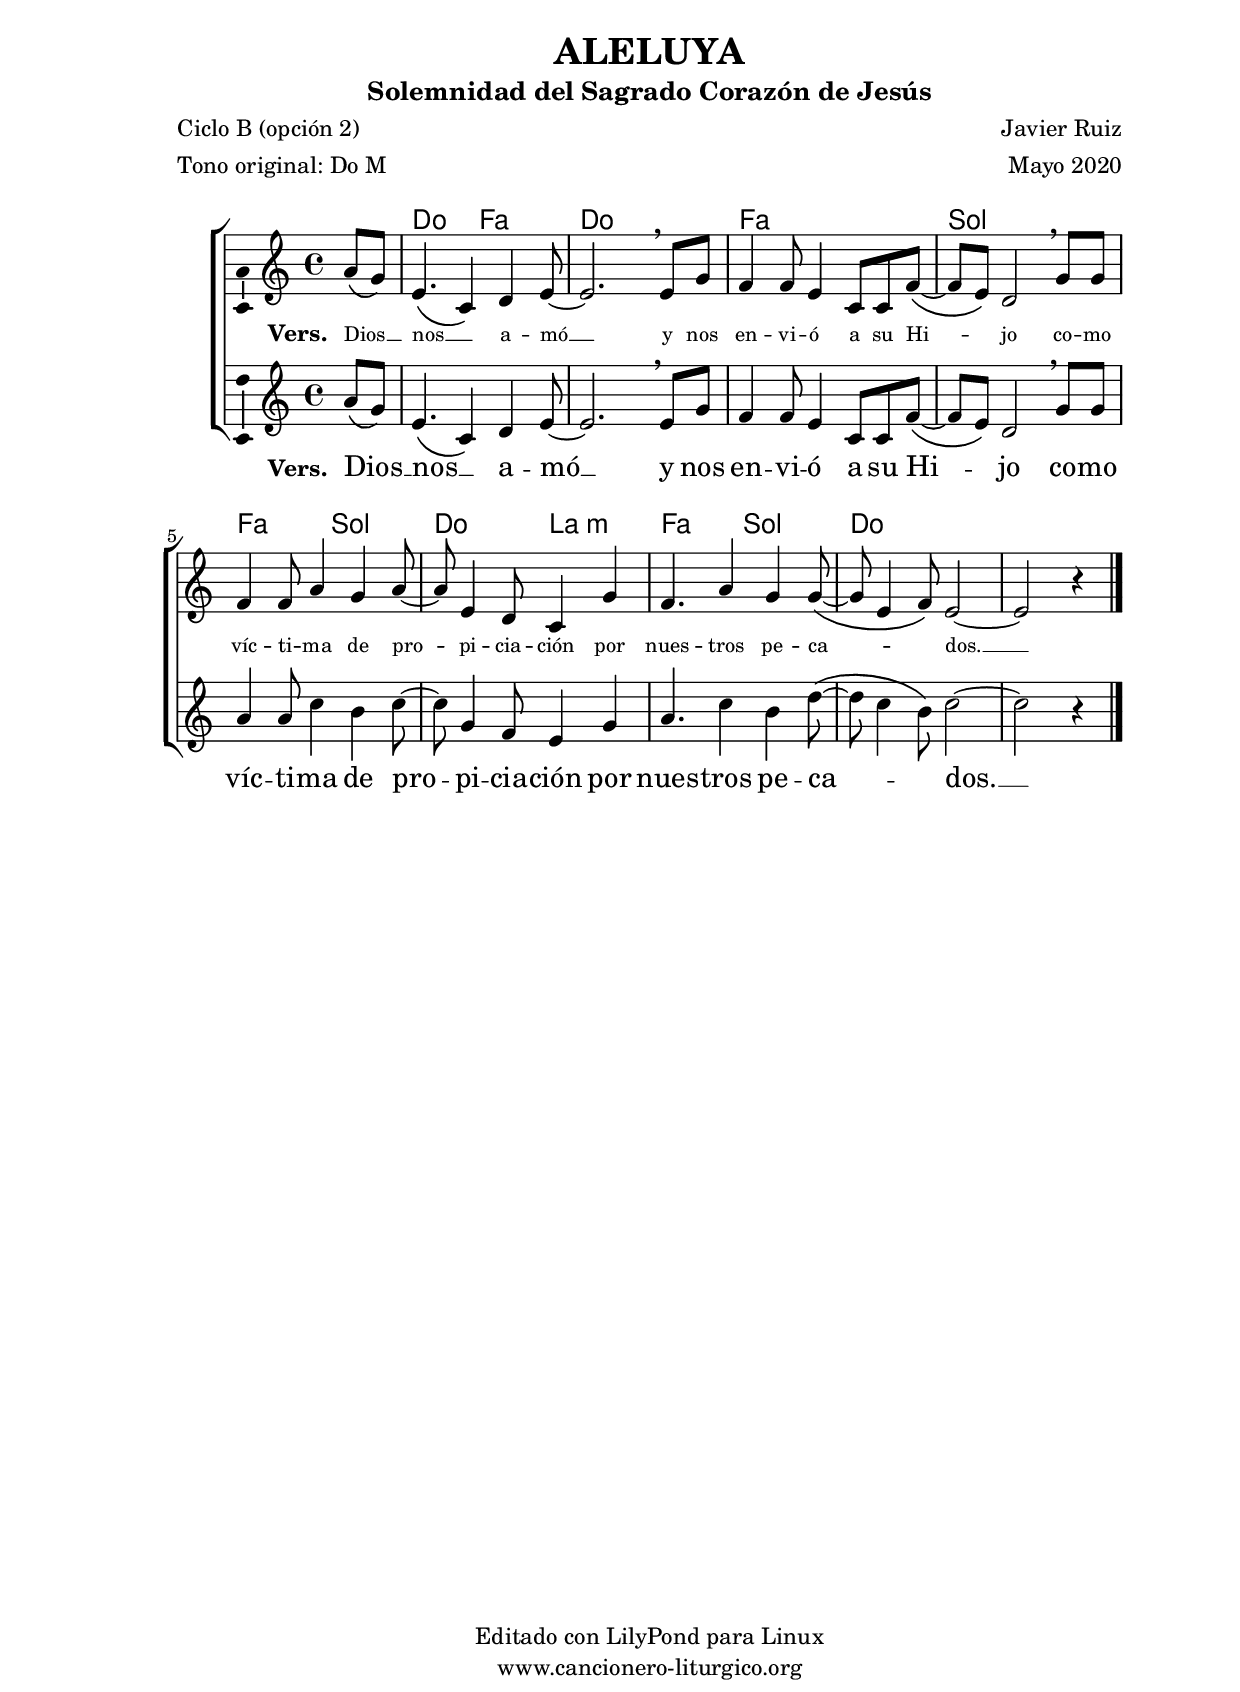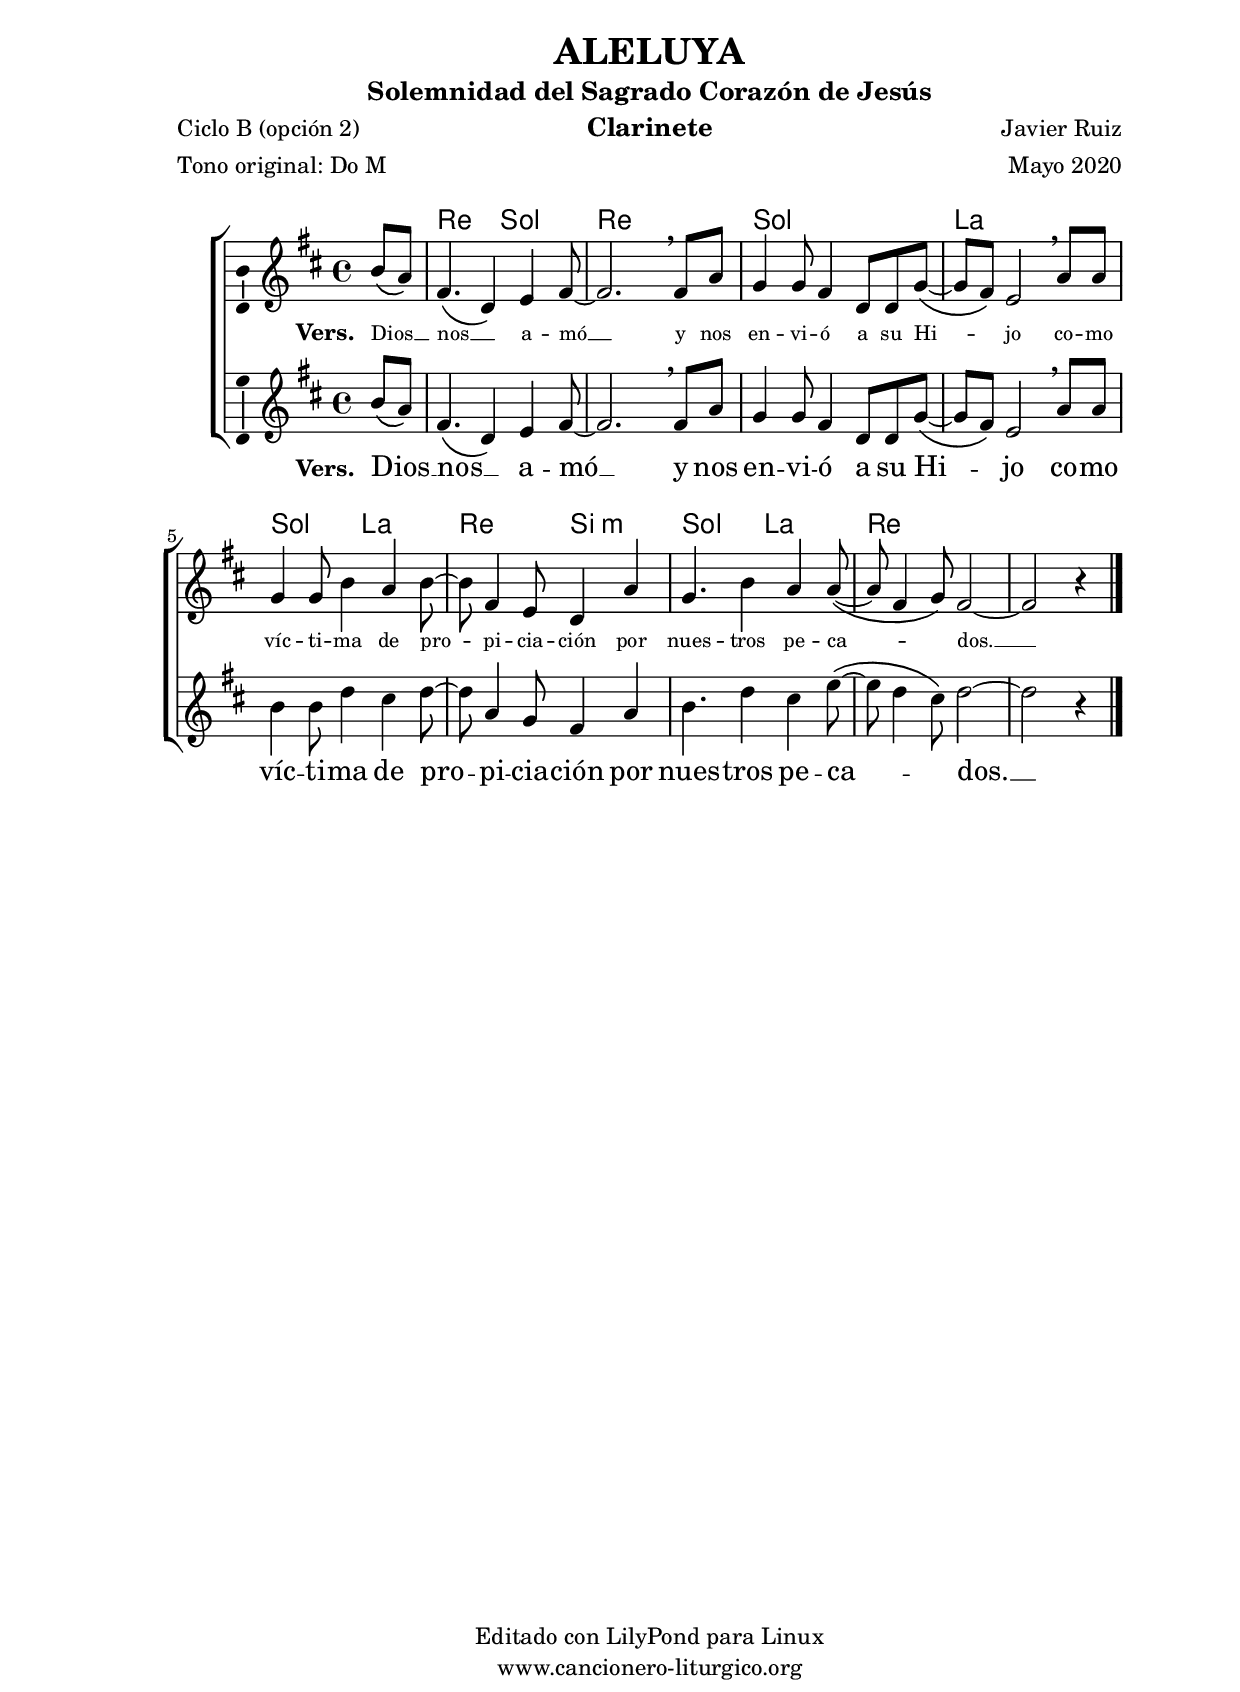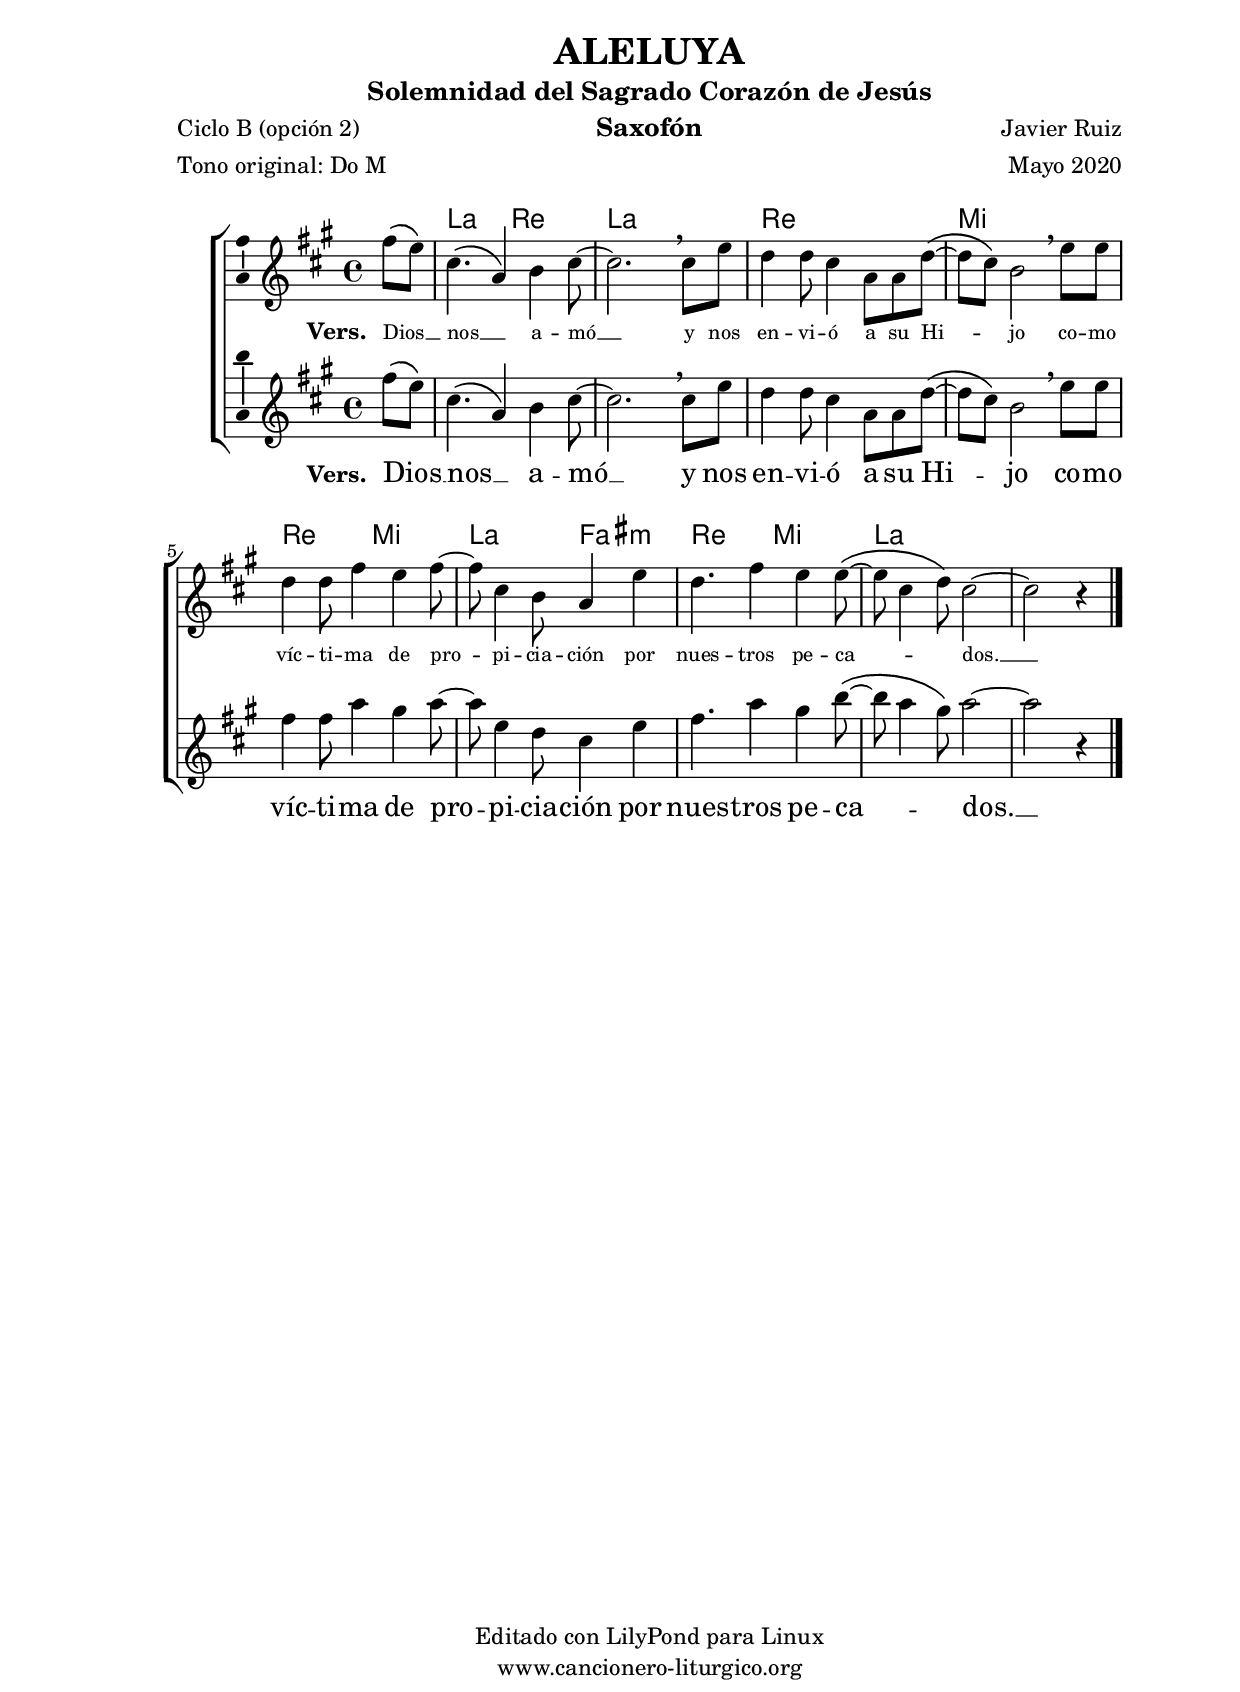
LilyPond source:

%
%para convertir .midi en .wav:
%timidity filename.midi -Ow -o finename.wav
%
%
%Para convertir de .wav a .mp3:
%lame -h -m j filename.wav
%
%
%para escuchar el midi:
%timidity nombrefichero.midi
%


%versión de lilypond para la que se ha escrito esta partitura:
\version "2.16.0"

	%Tamaño papel
	#(set-default-paper-size "a4")
	%Tamaño partitura
	#(set-global-staff-size 20)
	%No responde al pulsar sobre una nota
	#(ly:set-option 'point-and-click #f)

%parámetros del encabezamiento:
\header {
	title = "ALELUYA"
	subtitle = "Solemnidad del Sagrado Corazón de Jesús"
	composer = "Javier Ruiz"
	poet = "Ciclo B (opción 2)"
	meter = "Tono original: Do M"
	arranger = "Mayo 2020"
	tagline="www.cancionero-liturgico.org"
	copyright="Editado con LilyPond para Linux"
	tiempo = "Pascua"
	usos = "Aleluya"
	letra = "Aleluya. Dios nos amó y nos envió a su Hijo como víctima de propiciación por nuestros pecados."
	}

%parámetros asociados al papel:
\paper  {
	oddHeaderMarkup = \markup {\fill-line { \on-the-fly #not-first-page \fromproperty #'header:title \on-the-fly #not-first-page \fromproperty #'header:composer }}
	evenHeaderMarkup = \markup {\fill-line { \fromproperty #'header:composer \fromproperty #'header:title }}
	#(set-paper-size "a4")
	print-page-number = ##f
	first-page-number = 1
	print-first-page-number = ##f
%	head-separation = 3.0 \cm
	top-margin = 1.5 \cm
%	top-margin = 2.0 \cm
%%%	bottom-margin = 0.5\cm
	bottom-margin = 0.2\cm
	left-margin = 3.0 \cm
	line-width = 16.0 \cm 
	indent = 8\mm
	interscoreline = 2.\mm
	between-system-space = 15\mm
%	para que las partituras no llenen la hoja:
	ragged-bottom = ##t
%	idem para la última hoja:
	ragged-last-bottom = ##f
%	para que las partituras llenen el ancho del papel:
	ragged-last = ##f
	after-title-space = 2.5 \cm
%page-count=2
system-count=2

	%Flexible Vertical Spacing
%	markup-markup-spacing =
%	#'((basic-distance . 15) (minimum-distance . 15) (padding . 3))
	markup-system-spacing =
	#'((basic-distance . 15) (minimum-distance . 15) (padding . 3))
	system-system-spacing =
	#'((basic-distance . 15) (minimum-distance . 15) (padding . 3))
	score-system-spacing =
	#'((basic-distance . 15) (minimum-distance . 15) (padding . 5))
%	top-system-spacing = % header
%	#'((basic-distance . 8) (minimum-distance . 0) (padding . 0))
%	top-markup-spacing =
%	#'((basic-distance . 20) (minimum-distance . 20) (padding . 0))
	last-bottom-spacing = % footer
	#'((basic-distance . 5) (minimum-distance . 5) (padding . 0))
%	score-markup-spacing =
%	#'((basic-distance . 16) (minimum-distance . 13) (padding . 0))

	}


%parámetros que afectan a toda la partitura:
global =  {
	%clave de sol (G):
	\clef G
	%armadura:
%	\transpose c ees
	\key c \major
	\tempo 4=110
	\set Score.tempoHideNote = ##t
	}


acordes = {
	\italianChords
	\chordmode {
%	\transpose c ees
{

s4
c2 f c c f f g g
f2 g c a:m f g c c c2

	}
	}
}


melodiatrompeta = 
%	\transpose c ees
{

	\relative c''{
	\time 4/4

\partial4
r4
r1
r8 e4 <d f>8 <e g>2
r1
r8 g4 <f a>8 <g b>2
r1
r8 c,4 <b d>8 <c e>2
r1
r8 g'4 <e a>8 <c g'>2~
<c g'>2 r4

}
	\bar "|."
	}


melodiatres = 
%	\transpose c ees
{

	\relative c'{
	\time 4/4

\partial4
a'8 \(g\)
e4. \(c4\) d4 e8~
e2. \breathe e8 g
f4 f8 e4 c8 c f8~
\(f8 e\) d2 \breathe g8 g
f4 f8 a4 g a8~
a8 e4 d8 c4 g'4
f4. a4 g g8~
\(g8 e4 f8\) e2~
e2 r4 %s4

}

	\bar "|."
	}


melodiabajo = 
%	\transpose c ees
{

	%clave de fa (F):
	\clef F

	\relative c{
	\time 4/4

\partial4
r4
c4. c8 f4. f8
c4. c8 c2
f4. f8 d4. d8
g4. g8 g2
f4. f8 g4. g8
c,4. c8 a4. a8
f'4. f8 g4. g8
c,4. c8 c2~
c2 r4 %s4

}

	\bar "|."
	}


melodia = 
%	\transpose c ees
{

	\relative c'{
	\time 4/4

\partial4
a'8 \(g\)
e4. \(c4\) d4 e8~
e2. \breathe e8 g
f4 f8 e4 c8 c f8~
\(f8 e\) d2 \breathe g8 g
a4 a8 c4 b c8~
c8 g4 f8 e4 g4
a4. c4 b d8~
\(d8 c4 b8\) c2~
c2 r4 %s4

}

	\bar "|."
	}


texto = \lyricmode {
\set stanza =#"Vers. "
Dios __ _ nos __ _ a -- mó __
y nos en -- vi -- ó a su Hi -- _ jo
co -- mo víc -- ti -- ma de pro -- pi -- cia -- ción
por nues -- tros pe -- ca -- _ _ dos. __
	}

textotres = \lyricmode {
\override LyricText #'font-size = #-1
\set stanza =#"Vers. "
Dios __ _ nos __ _ a -- mó __
y nos en -- vi -- ó a su Hi -- _ jo
co -- mo víc -- ti -- ma de pro -- pi -- cia -- ción
por nues -- tros pe -- ca -- _ _ dos. __
	}


acordesStaff = \context ChordNames = acordesStaff <<
	\set chordChanges = ##t
	\acordes
	>>

voztrompetaStaff = \context Voice = voztrompetaStaff
<<
	\override Staff.StaffSymbol #'staff-space = #(magstep -0.35)
	\set Staff.midiInstrument = #"trumpet"
	\set Staff.midiMinimumVolume = #0.6
	\set Staff.midiMaximumVolume = #0.8
	\global
	\melodiatrompeta
	>>

voztresStaff = \context Voice = voztresStaff
\with {\consists "Ambitus_engraver"}
<<
%	\override Staff.StaffSymbol #'staff-space = #(magstep -0.35)
	\set Staff.midiInstrument = #"violin"
	\set Staff.midiMinimumVolume = #0.6
	\set Staff.midiMaximumVolume = #0.8
	\global
	\relative c' \melodiatres
	>>

vozStaff = \context Voice = vozStaff
\with {\consists "Ambitus_engraver"}
<<
%	\set Staff.instrumentName = ""
%	\set Staff.shortInstrumentName = ""
%	\set Staff.midiInstrument = #"clarinet"
%	\set Staff.midiInstrument = #"cello"
	\set Staff.midiInstrument = #"flute"
%	\set Staff.midiInstrument = #"electric guitar (jazz)"
%	\set Staff.midiInstrument = #"english horn"
%	\set Staff.midiInstrument = #"violin"
%	\set Staff.midiInstrument = #"glockenspiel"
	\set Staff.midiMinimumVolume = #0.8
	\set Staff.midiMaximumVolume = #1.0
	\global
	\melodia
	>>

vozbajoStaff = \context Voice = vozbajoStaff
<<
	\override Staff.StaffSymbol #'staff-space = #(magstep -0.35)
	\set Staff.midiInstrument = #"english horn"
	\set Staff.midiMinimumVolume = #0.6
	\set Staff.midiMaximumVolume = #0.8
	\global
	\melodiabajo
	>>

textoStaff = \context Lyrics = textoStaff <<
	\lyricsto vozStaff \texto
	>>

textotresStaff = \context Lyrics = textotresStaff <<
	\lyricsto voztresStaff \textotres
	>>


\book {
	\score {
		<<
		\context ChoirStaff {
%			\override StaffGroup.SystemStartBracket #'collapse-height = #1
%			\override Score.SystemStartBar #'collapse-height = #1
			<<
			\acordesStaff
%			\voztrompetaStaff
			\voztresStaff
			\textotresStaff
			\vozStaff
			\textoStaff
%			\vozbajoStaff
			>>
			}
		>>
		\layout {
	    		\context {
				\Lyrics
				\override LyricText #'font-size = #2
				}
	   		 \context {
				\Score
				\override StaffSymbol #'staff-space = #(magstep +3)
				}
			}
		}
	\score {
		\unfoldRepeats
		<<
		\context ChoirStaff {
			<<
			\acordesStaff
			\voztrompetaStaff
			\voztresStaff
			\vozStaff
			\vozbajoStaff
			>>
			}
		>>
		\midi {
	  		\context {
	  			\Score
				tempoWholesPerMinute = #(ly:make-moment 70 4)
				}
			}
		}
	}


%Partitura para clarinete
#(define output-suffix "C")
\book {
	\header{
		instrument = "Clarinete"
		}
	\score {
		<<
		\context ChoirStaff {
%			\override StaffGroup.SystemStartBracket #'collapse-height = #1
%			\override Score.SystemStartBar #'collapse-height = #1
\transpose c d
			<<
			\acordesStaff
%			\voztrompetaStaff
			\voztresStaff
			\textotresStaff
			\vozStaff
			\textoStaff
%			\vozbajoStaff
			>>
			}
		>>
		\layout {
	    		\context {
				\Lyrics
				\override LyricText #'font-size = #2
				}
	   		 \context {
				\Score
				\override StaffSymbol #'staff-space = #(magstep +3)
				}
			}
		}
	}


%Partitura para saxofón
#(define output-suffix "S")
\book {
	\header{
		instrument = "Saxofón"
		}
	\score {
		<<
		\context ChoirStaff {
%			\override StaffGroup.SystemStartBracket #'collapse-height = #1
%			\override Score.SystemStartBar #'collapse-height = #1
\transpose c a
			<<
			\acordesStaff
%			\voztrompetaStaff
			\voztresStaff
			\textotresStaff
			\vozStaff
			\textoStaff
%			\vozbajoStaff
			>>
			}
		>>
		\layout {
	    		\context {
				\Lyrics
				\override LyricText #'font-size = #2
				}
	   		 \context {
				\Score
				\override StaffSymbol #'staff-space = #(magstep +3)
				}
			}
		}
	}


